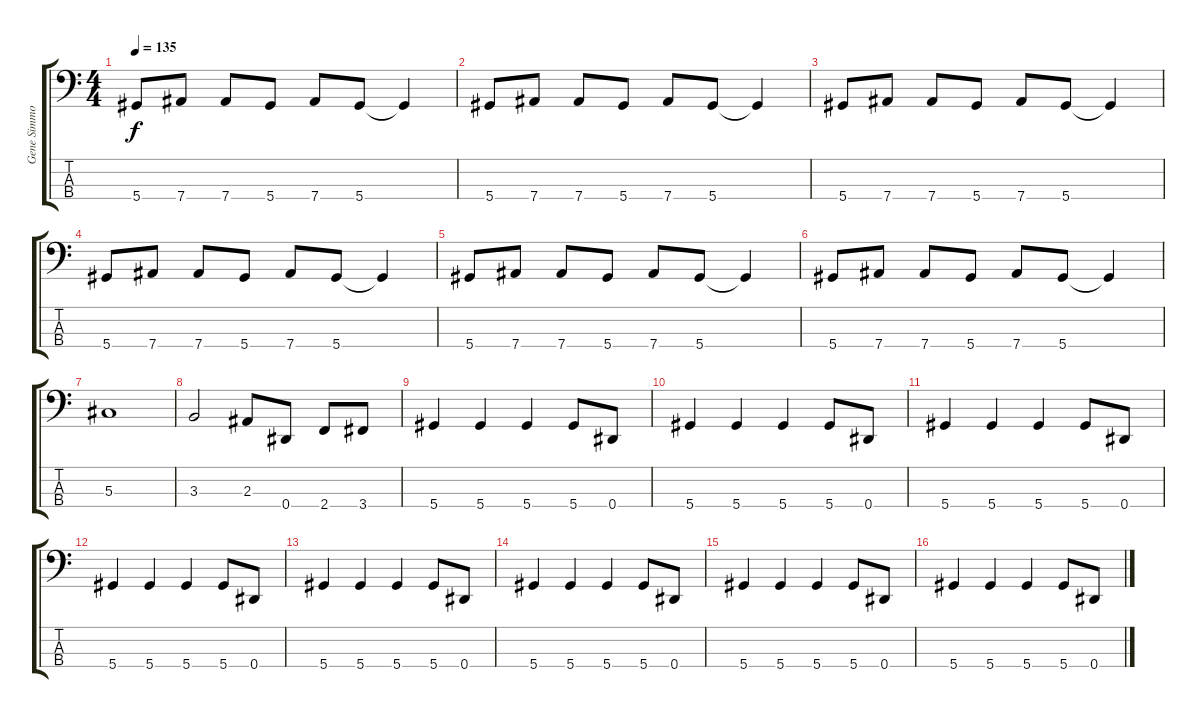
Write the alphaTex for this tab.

\track ("Gene Simmons" "Gene Simmo") {instrument electricbasspick}
\staff {score tabs}
\tuning (Gb2 Db2 Ab1 Eb1) {hide}
\ts (4 4)
\tempo 135
\clef f4
\ks c
5.4.8{dy f} 7.4.8 7.4.8 5.4.8 7.4.8 5.4.8 5.4{t}.4 |
5.4.8 7.4.8 7.4.8 5.4.8 7.4.8 5.4.8 5.4{t}.4 |
5.4.8 7.4.8 7.4.8 5.4.8 7.4.8 5.4.8 5.4{t}.4 |
5.4.8 7.4.8 7.4.8 5.4.8 7.4.8 5.4.8 5.4{t}.4 |
5.4.8 7.4.8 7.4.8 5.4.8 7.4.8 5.4.8 5.4{t}.4 |
5.4.8 7.4.8 7.4.8 5.4.8 7.4.8 5.4.8 5.4{t}.4 |
5.3.1 |
3.3.2 2.3.8 0.4.8 2.4.8 3.4.8 |
5.4.4 5.4.4 5.4.4 5.4.8 0.4.8 |
5.4.4 5.4.4 5.4.4 5.4.8 0.4.8 |
5.4.4 5.4.4 5.4.4 5.4.8 0.4.8 |
5.4.4 5.4.4 5.4.4 5.4.8 0.4.8 |
5.4.4 5.4.4 5.4.4 5.4.8 0.4.8 |
5.4.4 5.4.4 5.4.4 5.4.8 0.4.8 |
5.4.4 5.4.4 5.4.4 5.4.8 0.4.8 |
5.4.4 5.4.4 5.4.4 5.4.8 0.4.8
